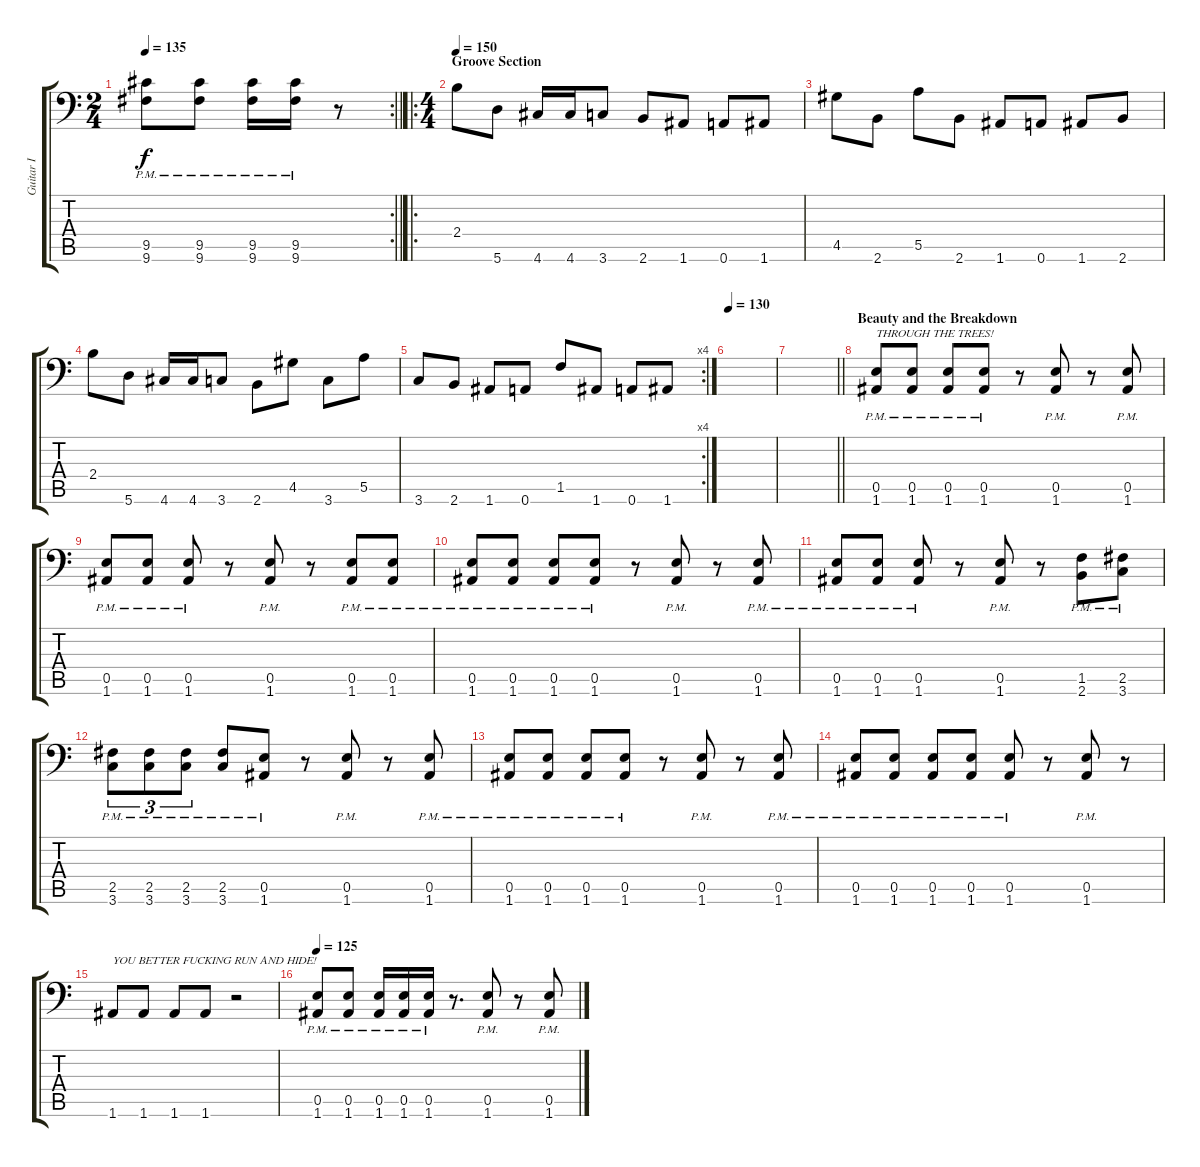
\track ("Guitar I" "Guitar I") {instrument distortionguitar}
\staff {score tabs}
\tuning (B3 Gb3 D3 A2 E2 A1) {hide}
\rc 2
\ts (2 4)
\tempo 135
\clef f4
\barLineRight lightlight
\ks c
(9.5{pm} 9.6{pm}).8{dy f} (9.5{pm} 9.6{pm}).8 (9.5{pm} 9.6{pm}).16 (9.5{pm} 9.6{pm}).16 r.8 |
\ro
\ts (4 4)
\section ("" "Groove Section")
\tempo 150
2.4.8 5.6.8 4.6.16 4.6.16 3.6.8 2.6.8 1.6.8 0.6.8 1.6.8 |
4.5.8 2.6.8 5.5.8 2.6.8 1.6.8 0.6.8 1.6.8 2.6.8 |
2.4.8 5.6.8 4.6.16 4.6.16 3.6.8 2.6.8 4.5.8 3.6.8 5.5.8 |
\rc 4
3.6.8 2.6.8 1.6.8 0.6.8 1.5.8 1.6.8 0.6.8 1.6.8 |
\tempo 130
|
\barLineRight lightlight
|
\section ("" "Beauty and the Breakdown")
(0.5{pm} 1.6{pm}).8{txt "THROUGH THE TREES!"} (0.5{pm} 1.6{pm}).8 (0.5{pm} 1.6{pm}).8 (0.5{pm} 1.6{pm}).8 r.8 (0.5{pm} 1.6{pm}).8 r.8 (0.5{pm} 1.6{pm}).8 |
(0.5{pm} 1.6{pm}).8 (0.5{pm} 1.6{pm}).8 (0.5{pm} 1.6{pm}).8 r.8 (0.5{pm} 1.6{pm}).8 r.8 (0.5{pm} 1.6{pm}).8 (0.5{pm} 1.6{pm}).8 |
(0.5{pm} 1.6{pm}).8 (0.5{pm} 1.6{pm}).8 (0.5{pm} 1.6{pm}).8 (0.5{pm} 1.6{pm}).8 r.8 (0.5{pm} 1.6{pm}).8 r.8 (0.5{pm} 1.6{pm}).8 |
(0.5{pm} 1.6{pm}).8 (0.5{pm} 1.6{pm}).8 (0.5{pm} 1.6{pm}).8 r.8 (0.5{pm} 1.6{pm}).8 r.8 (1.5{pm} 2.6{pm}).8 (2.5{pm} 3.6{pm}).8 |
(2.5{pm} 3.6{pm}).8{tu (3 2)} (2.5{pm} 3.6{pm}).8{tu (3 2)} (2.5{pm} 3.6{pm}).8{tu (3 2)} (2.5{pm} 3.6{pm}).8 (0.5{pm} 1.6{pm}).8 r.8 (0.5{pm} 1.6{pm}).8 r.8 (0.5{pm} 1.6{pm}).8 |
(0.5{pm} 1.6{pm}).8 (0.5{pm} 1.6{pm}).8 (0.5{pm} 1.6{pm}).8 (0.5{pm} 1.6{pm}).8 r.8 (0.5{pm} 1.6{pm}).8 r.8 (0.5{pm} 1.6{pm}).8 |
(0.5{pm} 1.6{pm}).8 (0.5{pm} 1.6{pm}).8 (0.5{pm} 1.6{pm}).8 (0.5{pm} 1.6{pm}).8 (0.5{pm} 1.6{pm}).8 r.8 (0.5{pm} 1.6{pm}).8 r.8 |
1.6.8{txt "YOU BETTER FUCKING RUN AND HIDE!"} 1.6.8 1.6.8 1.6.8 r.2 |
\tempo 125
(0.5{pm} 1.6{pm}).8 (0.5{pm} 1.6{pm}).8 (0.5{pm} 1.6{pm}).16 (0.5{pm} 1.6{pm}).16 (0.5{pm} 1.6{pm}).16 r.8{d} (0.5{pm} 1.6{pm}).8 r.8 (0.5{pm} 1.6{pm}).8
